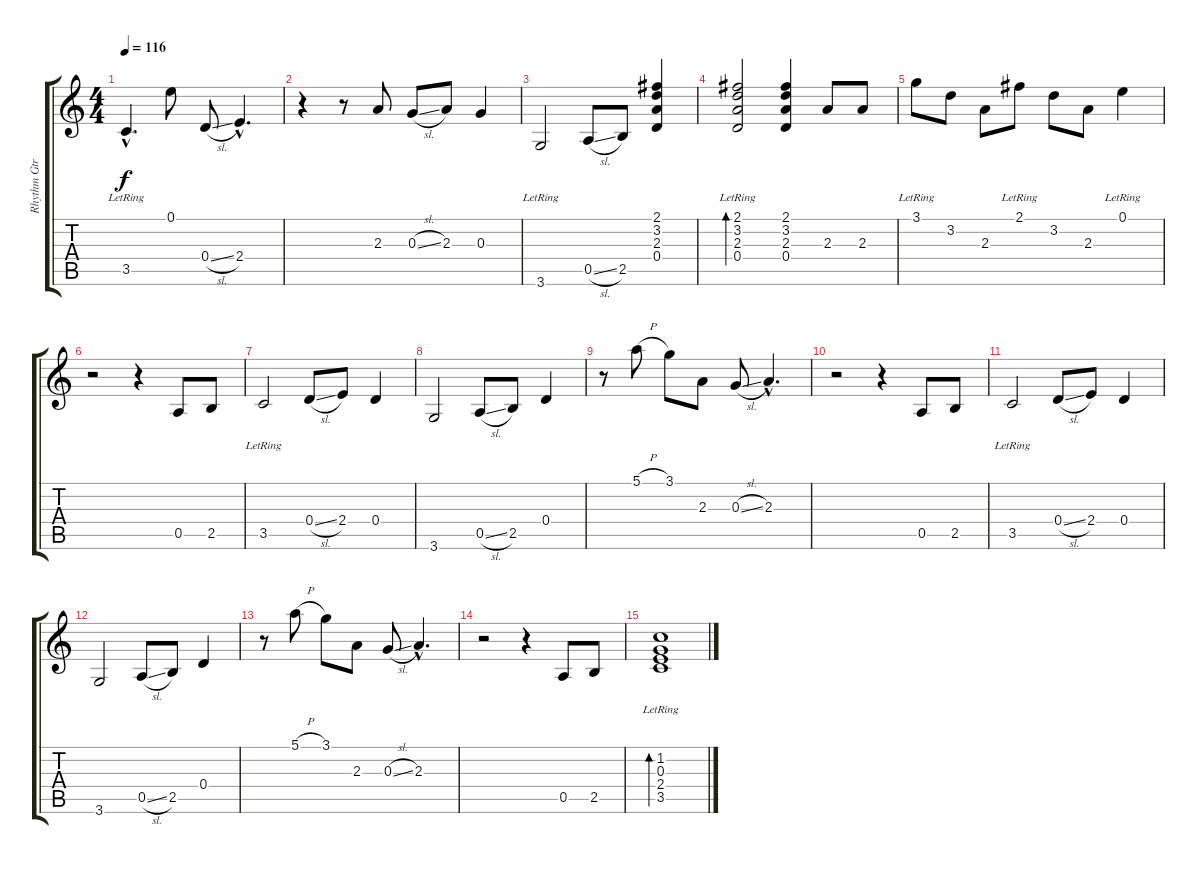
\track ("Rhythm Gtr 2" "Rhythm Gtr") {instrument acousticguitarsteel}
\staff {score tabs}
\tuning (E4 B3 G3 D3 A2 E2) {hide}
\ts (4 4)
\tempo 116
\clef g2
\ks c
3.5{hac lr}.4{d dy f} 0.1.8 0.4{sl}.8 2.4{hac}.4{d} |
r.4 r.8 2.3.8 0.3{sl}.8 2.3.8 0.3.4 |
3.6{lr}.2 0.5{sl}.8 2.5.8 (2.1 3.2 2.3 0.4).4{volume 10} |
(2.1 3.2 2.3 0.4{lr}).2{bd 120 volume 13} (2.1 3.2 2.3 0.4).4{volume 13} 2.3.8{volume 16} 2.3.8 |
3.1{lr}.8 3.2.8 2.3.8 2.1{lr}.8 3.2.8 2.3.8 0.1{lr}.4 |
r.2 r.4 0.5.8 2.5.8 |
3.5{lr}.2 0.4{sl}.8 2.4.8 0.4.4 |
3.6.2 0.5{sl}.8 2.5.8 0.4.4 |
r.8 5.1{h}.8 3.1.8 2.3.8 0.3{sl}.8 2.3{hac}.4{d} |
r.2 r.4 0.5.8 2.5.8 |
3.5{lr}.2 0.4{sl}.8 2.4.8 0.4.4 |
3.6.2 0.5{sl}.8 2.5.8 0.4.4 |
r.8 5.1{h}.8 3.1.8 2.3.8 0.3{sl}.8 2.3{hac}.4{d} |
r.2 r.4 0.5.8 2.5.8 |
(1.2 0.3 2.4 3.5{lr}).1{bd 240}
